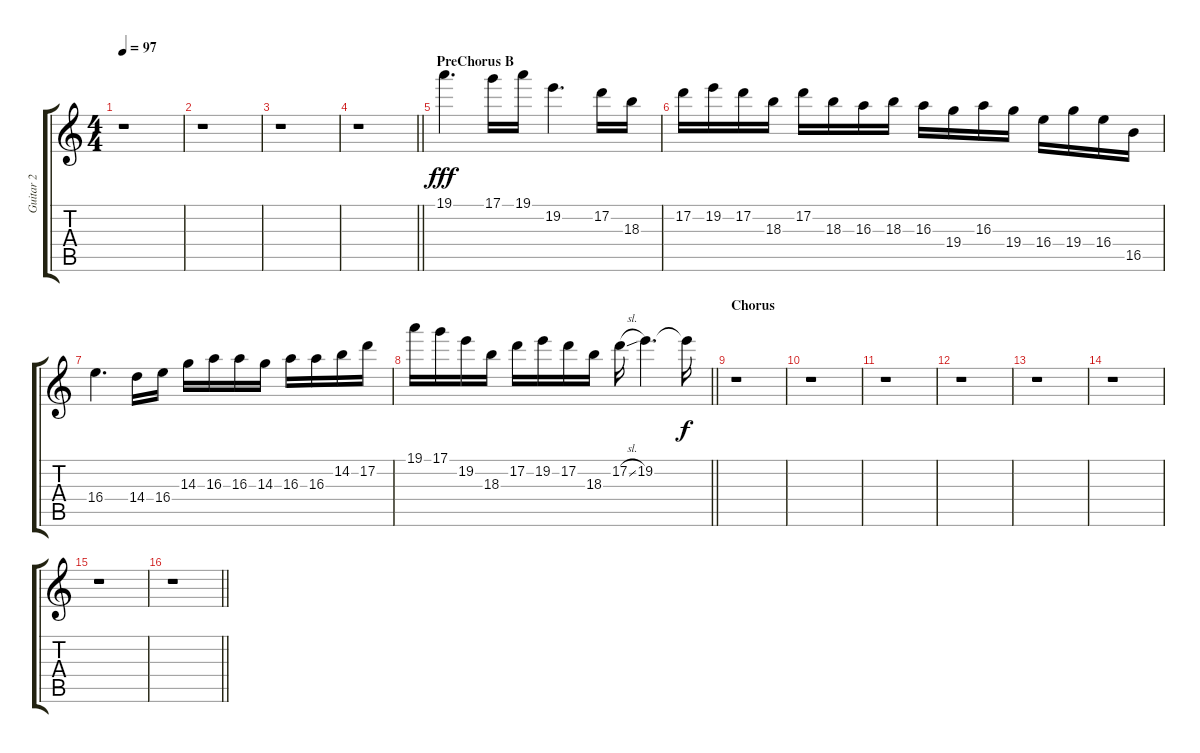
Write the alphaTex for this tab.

\track ("Guitar 2" "Guitar 2") {instrument overdrivenguitar}
\staff {score tabs}
\tuning (D4 A3 F3 C3 G2 D2) {hide}
\ts (4 4)
\tempo 97
\clef g2
\ks c
r.1{dy f} |
r.1 |
r.1 |
\barLineRight lightlight
r.1 |
\section ("" "PreChorus B")
19.1.4{d dy fff} 17.1.16 19.1.16 19.2.4{d} 17.2.16 18.3.16 |
17.2.16 19.2.16 17.2.16 18.3.16 17.2.16 18.3.16 16.3.16 18.3.16 16.3.16 19.4.16 16.3.16 19.4.16 16.4.16 19.4.16 16.4.16 16.5.16 |
16.4.4{d} 14.4.16 16.4.16 14.3.16 16.3.16 16.3.16 14.3.16 16.3.16 16.3.16 14.2.16 17.2.16 |
\barLineRight lightlight
19.1.16 17.1.16 19.2.16 18.3.16 17.2.16 19.2.16 17.2.16 18.3.16 17.2{sl}.16 19.2.4{d} 19.2{t}.16{dy f} |
\section ("" "Chorus")
r.1 |
r.1 |
r.1 |
r.1 |
r.1 |
r.1 |
r.1 |
\barLineRight lightlight
r.1
